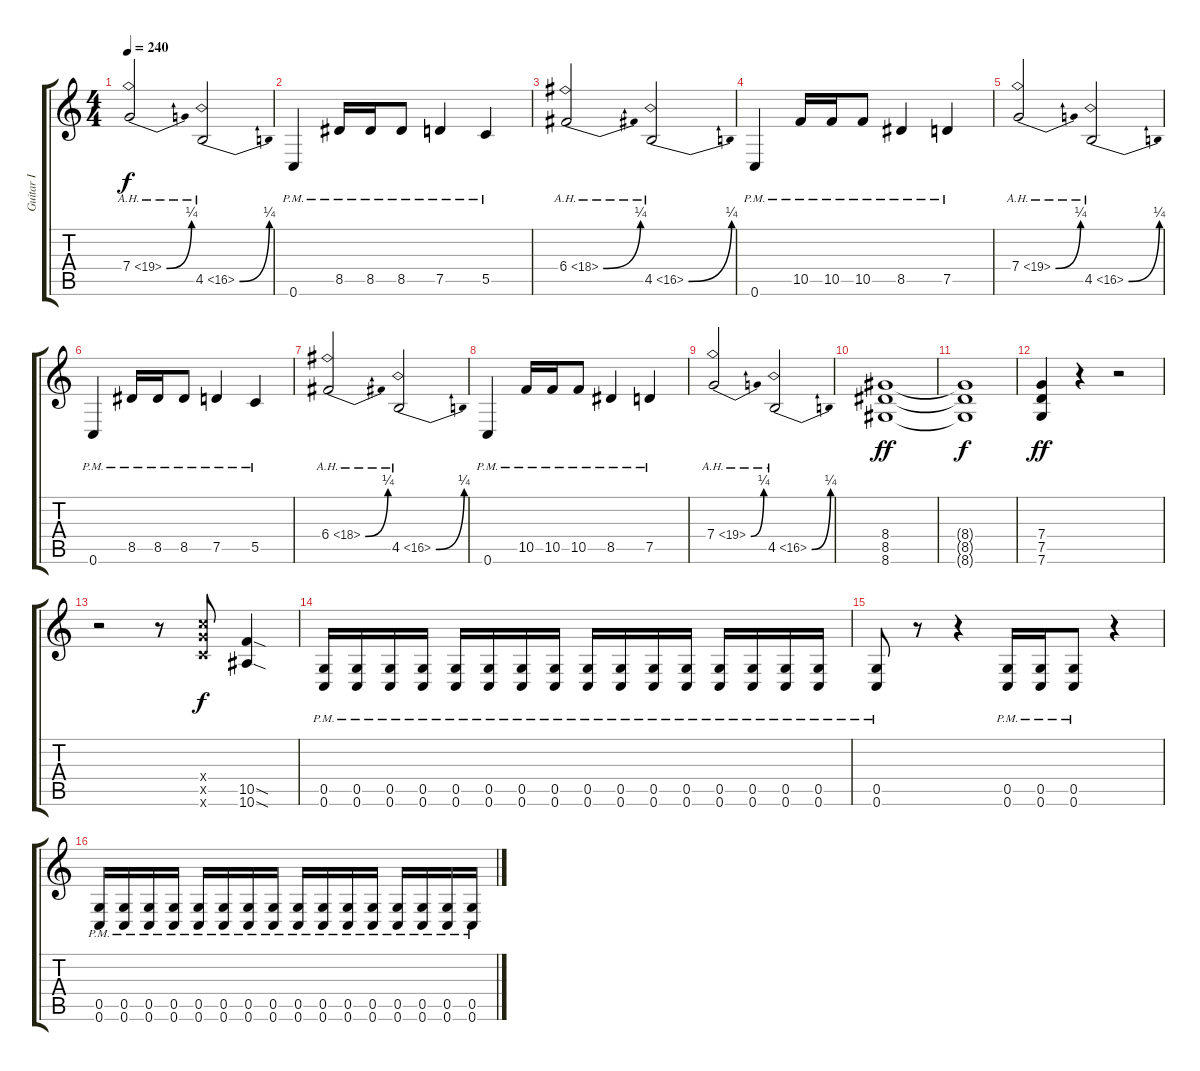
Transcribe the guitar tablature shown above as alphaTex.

\track ("Guitar I" "Guitar I") {instrument distortionguitar}
\staff {score tabs}
\tuning (D4 A3 F3 C3 G2 C2) {hide}
\ts (4 4)
\tempo 240
\clef g2
\ks c
7.4{be (bend 0 0 60 1) ah 12}.2{dy f} 4.5{be (bend 0 0 60 1) ah 12}.2 |
0.6{pm}.4 8.5{pm}.16 8.5{pm}.16 8.5{pm}.8 7.5{pm}.4 5.5{pm}.4 |
6.4{be (bend 0 0 60 1) ah 12}.2 4.5{be (bend 0 0 60 1) ah 12}.2 |
0.6{pm}.4 10.5{pm}.16 10.5{pm}.16 10.5{pm}.8 8.5{pm}.4 7.5{pm}.4 |
7.4{be (bend 0 0 60 1) ah 12}.2 4.5{be (bend 0 0 60 1) ah 12}.2 |
0.6{pm}.4 8.5{pm}.16 8.5{pm}.16 8.5{pm}.8 7.5{pm}.4 5.5{pm}.4 |
6.4{be (bend 0 0 60 1) ah 12}.2 4.5{be (bend 0 0 60 1) ah 12}.2 |
0.6{pm}.4 10.5{pm}.16 10.5{pm}.16 10.5{pm}.8 8.5{pm}.4 7.5{pm}.4 |
7.4{be (bend 0 0 60 1) ah 12}.2 4.5{be (bend 0 0 60 1) ah 12}.2 |
(8.4 8.5 8.6).1{dy ff} |
(8.4{t} 8.5{t} 8.6{t}).1{dy f} |
(7.4 7.5 7.6).4{dy ff} r.4 r.2 |
r.2 r.8 (12.4{x} 12.5{x} 12.6{x}).8{dy f} (10.5{sod} 10.6{sod}).4 |
(0.5{pm} 0.6{pm}).16 (0.5{pm} 0.6{pm}).16 (0.5{pm} 0.6{pm}).16 (0.5{pm} 0.6{pm}).16 (0.5{pm} 0.6{pm}).16 (0.5{pm} 0.6{pm}).16 (0.5{pm} 0.6{pm}).16 (0.5{pm} 0.6{pm}).16 (0.5{pm} 0.6{pm}).16 (0.5{pm} 0.6{pm}).16 (0.5{pm} 0.6{pm}).16 (0.5{pm} 0.6{pm}).16 (0.5{pm} 0.6{pm}).16 (0.5{pm} 0.6{pm}).16 (0.5{pm} 0.6{pm}).16 (0.5{pm} 0.6{pm}).16 |
(0.5{pm} 0.6{pm}).8 r.8 r.4 (0.5{pm} 0.6{pm}).16 (0.5{pm} 0.6{pm}).16 (0.5{pm} 0.6{pm}).8 r.4 |
(0.5{pm} 0.6{pm}).16 (0.5{pm} 0.6{pm}).16 (0.5{pm} 0.6{pm}).16 (0.5{pm} 0.6{pm}).16 (0.5{pm} 0.6{pm}).16 (0.5{pm} 0.6{pm}).16 (0.5{pm} 0.6{pm}).16 (0.5{pm} 0.6{pm}).16 (0.5{pm} 0.6{pm}).16 (0.5{pm} 0.6{pm}).16 (0.5{pm} 0.6{pm}).16 (0.5{pm} 0.6{pm}).16 (0.5{pm} 0.6{pm}).16 (0.5{pm} 0.6{pm}).16 (0.5{pm} 0.6{pm}).16 (0.5{pm} 0.6{pm}).16
